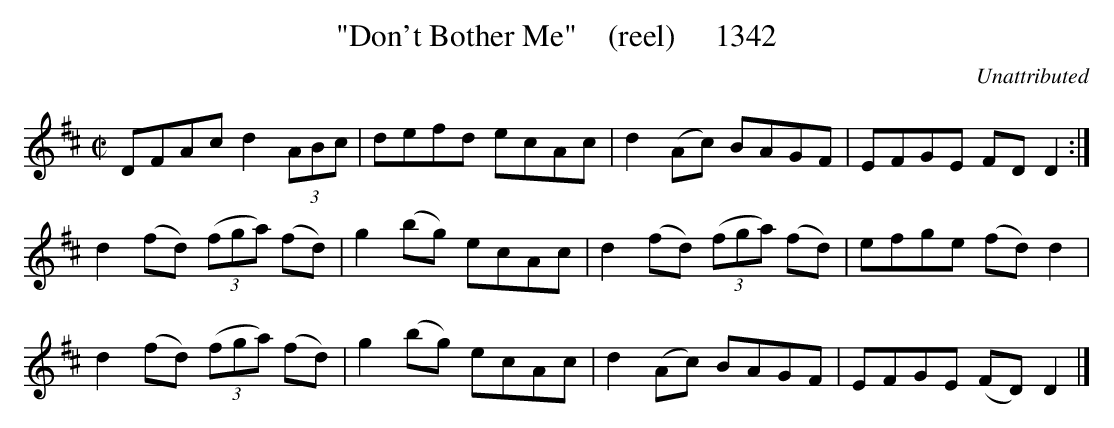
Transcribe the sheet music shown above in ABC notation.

X:1
T:"Don't Bother Me"    (reel)     1342
C:Unattributed
BRENNAN July 2003 (HTTP://WWW.SOSYOURMOM.COM)
M:C|
L:1/8
K:D
DFAc d2 (3ABc|defd ecAc|d2(Ac) BAGF|EFGE FD D2:|
d2(fd)  (3(fga) (fd)|g2(bg) ecAc|d2(fd)  (3(fga) (fd)|efge (fd) d2|
d2(fd)  (3(fga) (fd)|g2(bg) ecAc|d2(Ac) BAGF|EFGE (FD) D2|]
